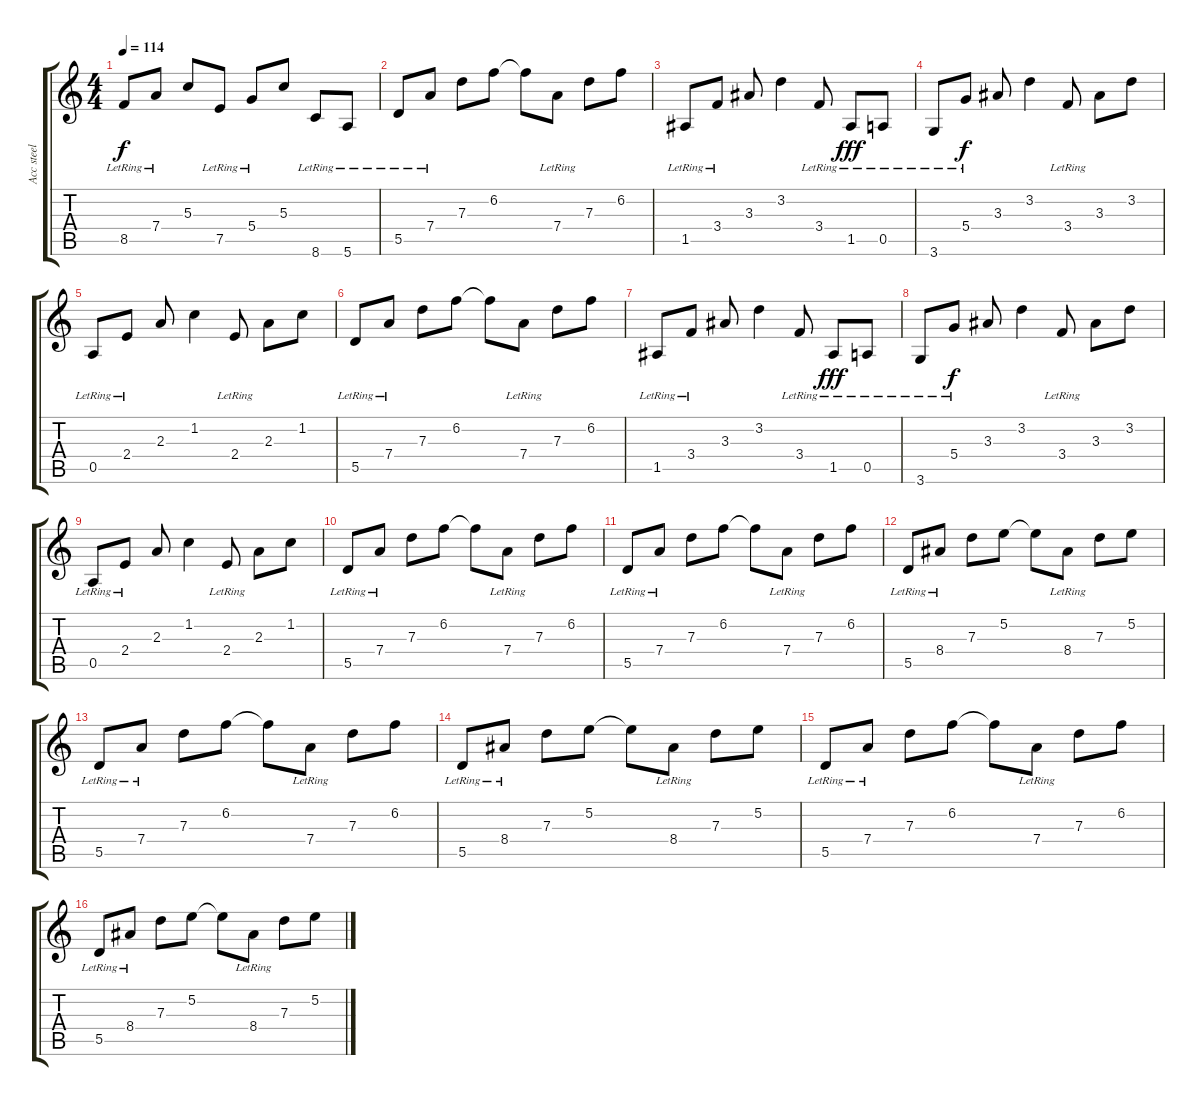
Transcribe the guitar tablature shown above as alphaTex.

\track ("Acc steel" "Acc steel") {instrument acousticguitarsteel}
\staff {score tabs}
\tuning (E4 B3 G3 D3 A2 E2) {hide}
\ts (4 4)
\tempo 114
\clef g2
\ks c
8.5{lr}.8{dy f} 7.4{lr}.8 5.3.8 7.5{lr}.8 5.4{lr}.8 5.3.8 8.6{lr}.8 5.6{lr}.8 |
5.5{lr}.8 7.4{lr}.8 7.3.8 6.2.8 6.2{t}.8 7.4{lr}.8 7.3.8 6.2.8 |
1.5{lr}.8 3.4{lr}.8 3.3.8 3.2.4 3.4{lr}.8 1.5{lr}.8{dy fff} 0.5{lr}.8 |
3.6{lr}.8 5.4{lr}.8{dy f} 3.3.8 3.2.4 3.4{lr}.8 3.3.8 3.2.8 |
0.5{lr}.8 2.4{lr}.8 2.3.8 1.2.4 2.4{lr}.8 2.3.8 1.2.8 |
5.5{lr}.8 7.4{lr}.8 7.3.8 6.2.8 6.2{t}.8 7.4{lr}.8 7.3.8 6.2.8 |
1.5{lr}.8 3.4{lr}.8 3.3.8 3.2.4 3.4{lr}.8 1.5{lr}.8{dy fff} 0.5{lr}.8 |
3.6{lr}.8 5.4{lr}.8{dy f} 3.3.8 3.2.4 3.4{lr}.8 3.3.8 3.2.8 |
0.5{lr}.8 2.4{lr}.8 2.3.8 1.2.4 2.4{lr}.8 2.3.8 1.2.8 |
5.5{lr}.8 7.4{lr}.8 7.3.8 6.2.8 6.2{t}.8 7.4{lr}.8 7.3.8 6.2.8 |
5.5{lr}.8 7.4{lr}.8 7.3.8 6.2.8 6.2{t}.8 7.4{lr}.8 7.3.8 6.2.8 |
5.5{lr}.8 8.4{lr}.8 7.3.8 5.2.8 5.2{t}.8 8.4{lr}.8 7.3.8 5.2.8 |
5.5{lr}.8 7.4{lr}.8 7.3.8 6.2.8 6.2{t}.8 7.4{lr}.8 7.3.8 6.2.8 |
5.5{lr}.8 8.4{lr}.8 7.3.8 5.2.8 5.2{t}.8 8.4{lr}.8 7.3.8 5.2.8 |
5.5{lr}.8 7.4{lr}.8 7.3.8 6.2.8 6.2{t}.8 7.4{lr}.8 7.3.8 6.2.8 |
5.5{lr}.8 8.4{lr}.8 7.3.8 5.2.8 5.2{t}.8 8.4{lr}.8 7.3.8 5.2.8
